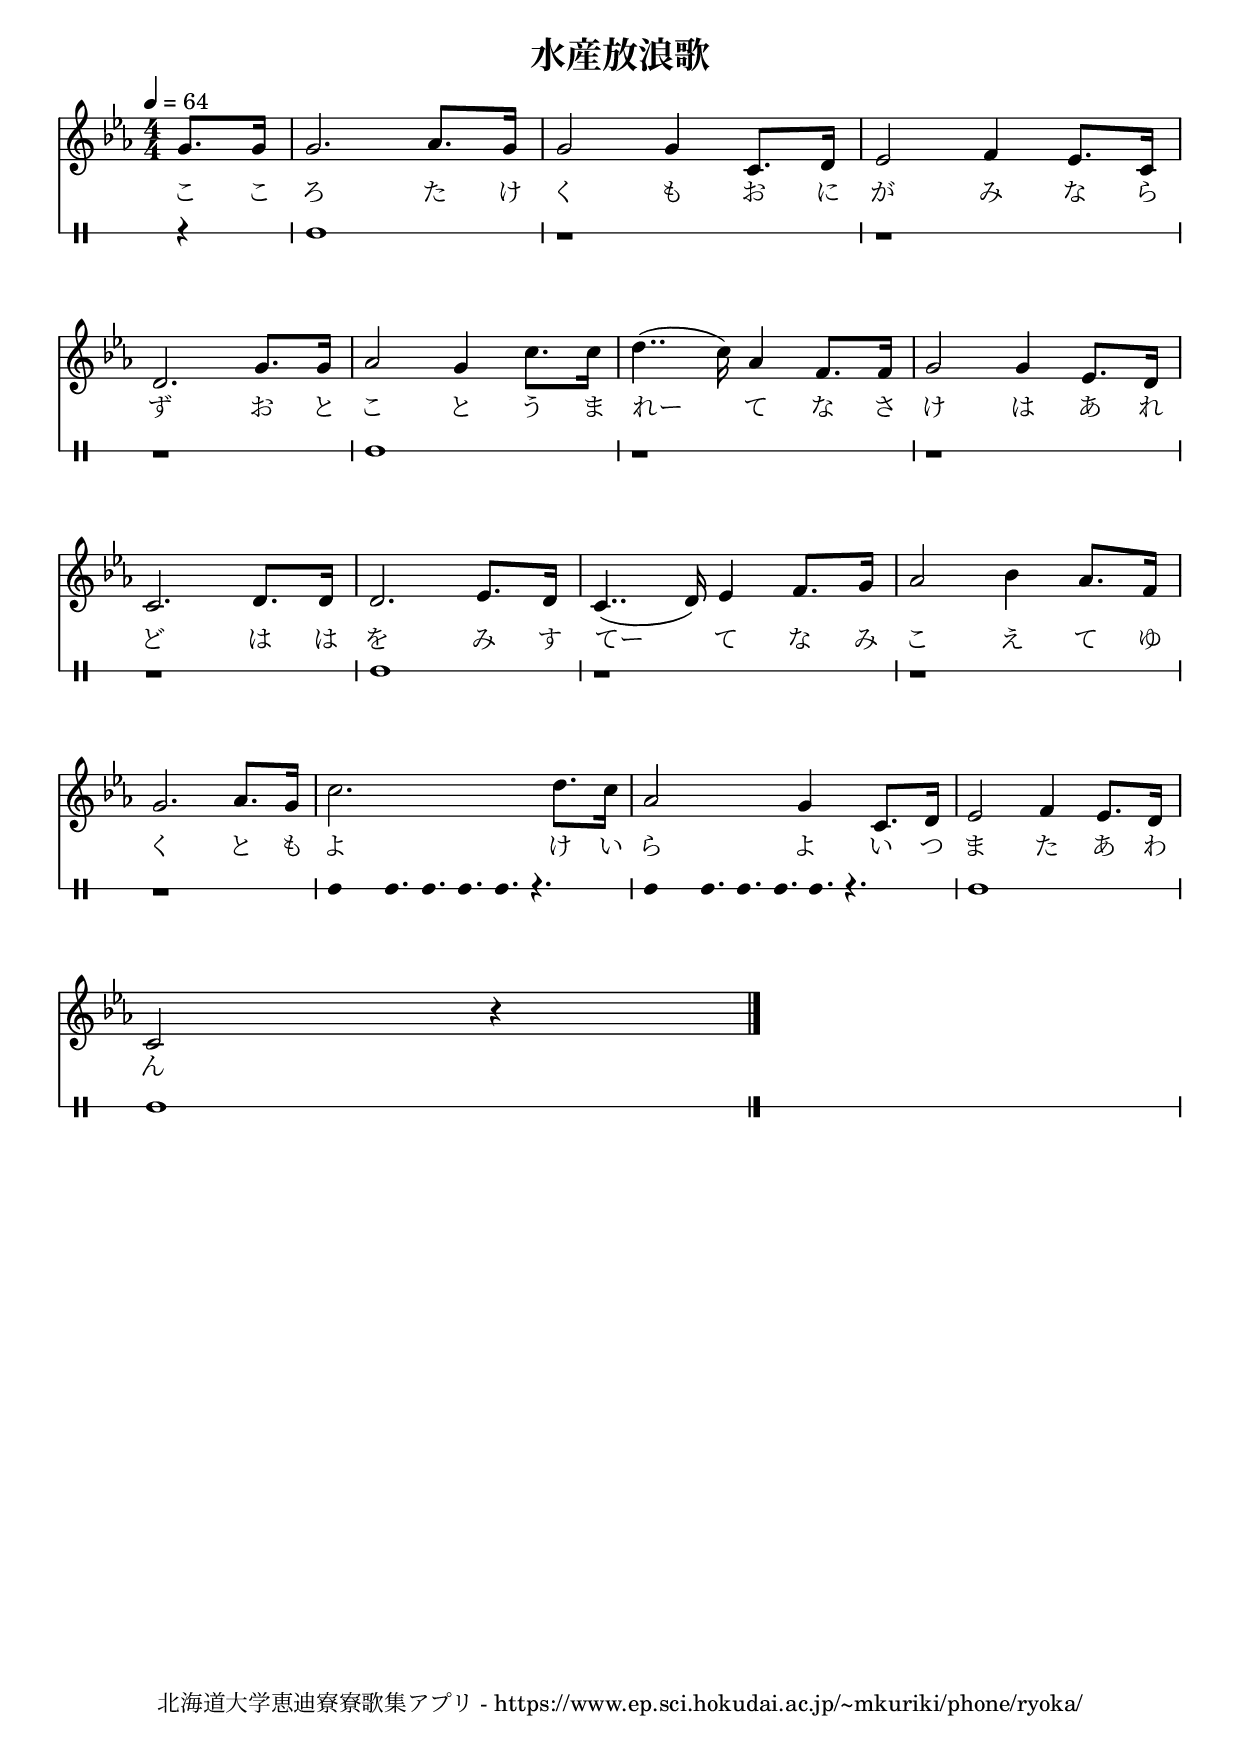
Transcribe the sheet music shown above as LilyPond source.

\version "2.18.2"

\paper {indent = 0}

\header {
  title = "水産放浪歌"
  subtitle = ""
  composer = ""
  poet = ""
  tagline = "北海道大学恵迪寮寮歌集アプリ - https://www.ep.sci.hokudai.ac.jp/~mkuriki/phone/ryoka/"
}


melody = \relative c'{
  \tempo 4 = 64
  %\autoBeamOff
  \numericTimeSignature
  \override BreathingSign.text = \markup { \musicglyph #"scripts.upedaltoe" } % ブレスの記号指定
  \key ees \major 
  \time 4/4 
  \partial 4 g'8. g16 | 
  g2. aes8. g16 | 
  g2 g4 c,8. d16 | 
  ees2 f4 ees8. c16 | \break
  d2. g8. g16 | 
  aes2 g4 c8. c16 | 
  d4..( c16) aes4 f8. f16 | 
  g2 g4 ees8. d16 | \break
  c2. d8. d16 | 
  d2. ees8. d16 | 
  c4..( d16) ees4 f8. g16 | 
  aes2 bes4 aes8. f16 | \break 
  g2. aes8. g16 | 
  c2. d8. c16 | 
  aes2 g4 c,8. d16 | 
  ees2 f4 ees8. d16 | \break
  c2 r4 
  \bar "|." 
}

text = \lyricmode {
  こ こ ろ た け く も お に が み な ら ず 
  お と こ と う ま れー て な さ け は あ れ ど 
  は は を み す てー て な み こ え て ゆ く 
  と も よ け い ら よ い つ ま た あ わ ん
}

drum = \drummode{
  r4 | 
  bd1 r r r 
  bd1 r r r 
  bd1 r r r | 
  bd4 bd16. bd bd bd r4. | 
  bd4 bd16. bd bd bd r4. | 
  bd1 bd
}

\score {
  <<
    % ギターコード
    %{
    \new ChordNames \with {midiInstrument = #"acoustic guitar (nylon)"}{
      \set chordChanges = ##t
      \harmony
    }
    %}
    
    % メロディーライン
    \new Voice = "one"{\melody}
    % 歌詞
    \new Lyrics \lyricsto "one" \text
    % 太鼓
     \new DrumStaff \with{
      \remove "Time_signature_engraver"
      drumStyleTable = #percussion-style
      \override StaffSymbol.line-count = #1
      \hide Stem
    }
    \drum
  >>
  
\midi {}
\layout {
  \context {
    \Score
    \remove "Bar_number_engraver"
  }
}

}


